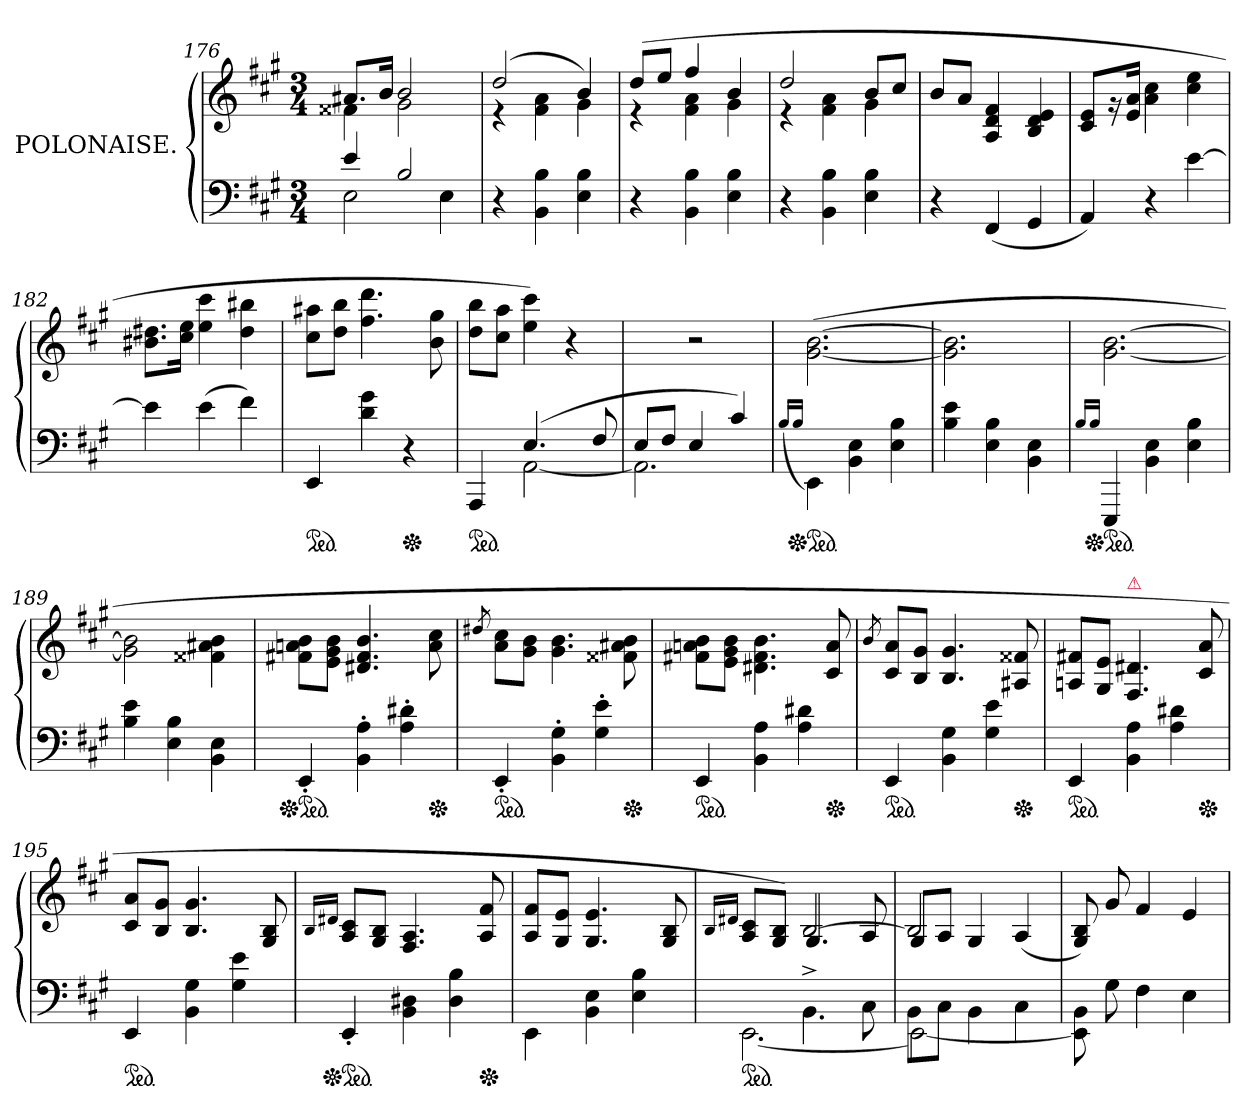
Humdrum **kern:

**kern	**kern
*part1	*part1
*staff2	*staff1
*I"POLONAISE.	*
*clefF4	*clefG2
*k[f#c#g#]	*k[f#c#g#]
*f#:	*f#:
*M3/4	*M3/4
=176	=176
*^	*^
4e	2E	8.a#XL	4f##X
.	.	16bJk	.
2B	.	2b	2g#
.	4E	.	.
*v	*v	*	*
=177	=177	=177
4r	(>2dd	4re
4BB 4B	.	4f# 4a
4E 4B	4b)	4g#
=178	=178	=178
4r	(>8ddL	4re
.	8eeJ	.
4BB 4B	4ff#	4f# 4a
4E 4B	4b	4g#
=179	=179	=179
4r	2dd	4re
4BB 4B	.	4f# 4a
4E 4B	8bL	4g#
.	8cc#J	.
*	*v	*v
=180	=180
4r	8bL
.	8aJ
(<4FF#	4A 4d 4f#
4GG#	4B 4d 4e
=181	=181
4AA)	8c# 8eL
.	16rg
.	16e 16aJk
4r	4a 4cc#
[4e	4cc# 4ee
=182	=182
4e]	8.b#X 8.dd#XL
.	16cc# 16eeJk
(4e	4ee 4ccc#
4f#)	4dd# 4bb#X
=183	=183
*ped	*
4EE	8cc# 8aa#XL
.	8dd 8bbJ
4d 4g#	4.ff# 4.ddd
*Xped	*
4r	.
.	8b 8gg#
=184	=184
*^	*
*ped	*	*
4AAA	4ryy	8dd 8bbL
.	.	8cc# 8aaJ
(>4.E	[2AA	4ee 4ccc#)
.	.	4r
8F#	.	.
=185	=185	=185
8EL	2.AA]	4ryy
8F#J	.	.
4E	.	2r
4c#)	.	.
*v	*v	*
=186	=186
(<16qqB/LL	.
16qqB/JJ	.
*Xped	*
*ped	*
4EE\)	(>[2.g#\ [2.b\
4BB\ 4E\	.
4E 4B	.
=187	=187
4B 4e	2.g#]\ 2.b]\
4E 4B	.
4BB\ 4E\	.
=188	=188
16qqB/LL	.
16qqB/JJ	.
*Xped	*
*ped	*
4EEE	[2.g#\ [2.b\
4BB\ 4E\	.
4E\ 4B\	.
=189	=189
4B 4e	2g#]\ 2b]\
4E 4B	.
4BB\ 4E\	4f##X\ 4a#X\ 4b\
=190	=190
*Xped	*
*ped	*
4EE'	8f#X\ 8an\ 8b\L
.	8e 8g# 8bJ
4BB' 4A'	4.d#X 4.f# 4.b
4A' 4d#X'	.
*Xped	*
.	8a 8cc#
=191	=191
.	8qdd#X/
*ped	*
4EE'	8a\ 8cc#\L
.	8g# 8bJ
4BB' 4G#'	4.g#\ 4.b\
4G#' 4e'	.
*Xped	*
.	8f##X\ 8a#X\ 8b\
=192	=192
*ped	*
4EE	8f#X\ 8an\ 8b\L
.	8e 8g# 8bJ
4BB 4A	4.d#X\ 4.f#\ 4.b\
4A 4d#X	.
*Xped	*
.	8c# 8a
=193	=193
.	8qb/
*ped	*
4EE	8c# 8aL
.	8B 8g#J
4BB 4G#	4.B 4.g#
4G# 4e	.
*Xped	*
.	8A#X 8f##X
=194	=194
*ped	*
4EE	8An 8f#XL
.	8G# 8eJ
!	!LO:TX:a:color=crimson:t=⚠
4BB\ 4A\	4.F#/ 4.d#X/
4A\ 4d#X\	.
*Xped	*
.	8c# 8a
=195	=195
*ped	*
4EE	8c# 8aL
.	8B 8g#J
4BB 4G#	4.B 4.g#
4G# 4e	.
.	8G#/ 8B/
=196	=196
.	16qqB/LL
.	16qqd#X/JJ
*Xped	*
*ped	*
4EE'/	8A/ 8c#/L
.	8G#/ 8B/J
4BB\ 4D#X\	4.F#/ 4.A/
4D#\ 4B\	.
*Xped	*
.	8A/ 8f#/
=197	=197
4EE\	8A/ 8f#/L
.	8G#/ 8e/J
4BB\ 4E\	4.G#/ 4.e/
4E\ 4B\	.
.	8G#/ 8B/
=198	=198
.	16qqB/LL
.	16qqd#X/JJ
*^	*^
*ped	*	*	*
4ryy	[2.EE	8A/ 8c#/L	4ryy
.	.	8G#/ 8B/J)	.
4.BB^\	.	[2B/	4.G#/
8C#\	.	.	8A/
=199	=199	=199	=199
!	!LO:N:vis=2	!LO:N:vis=2	!
8BB\L	2.EE_	2.B/]	8G#/L
8C#\J	.	.	8A/J
4BB\	.	.	4G#/
4C#\	.	.	(>4A/
*v	*v	*	*
*	*v	*v
=200	=200
8EE]\ 8BB\	8G#/ 8B/)
8G#	8g#
4F#	4f#
4E	4e
=	=
*-	*-
